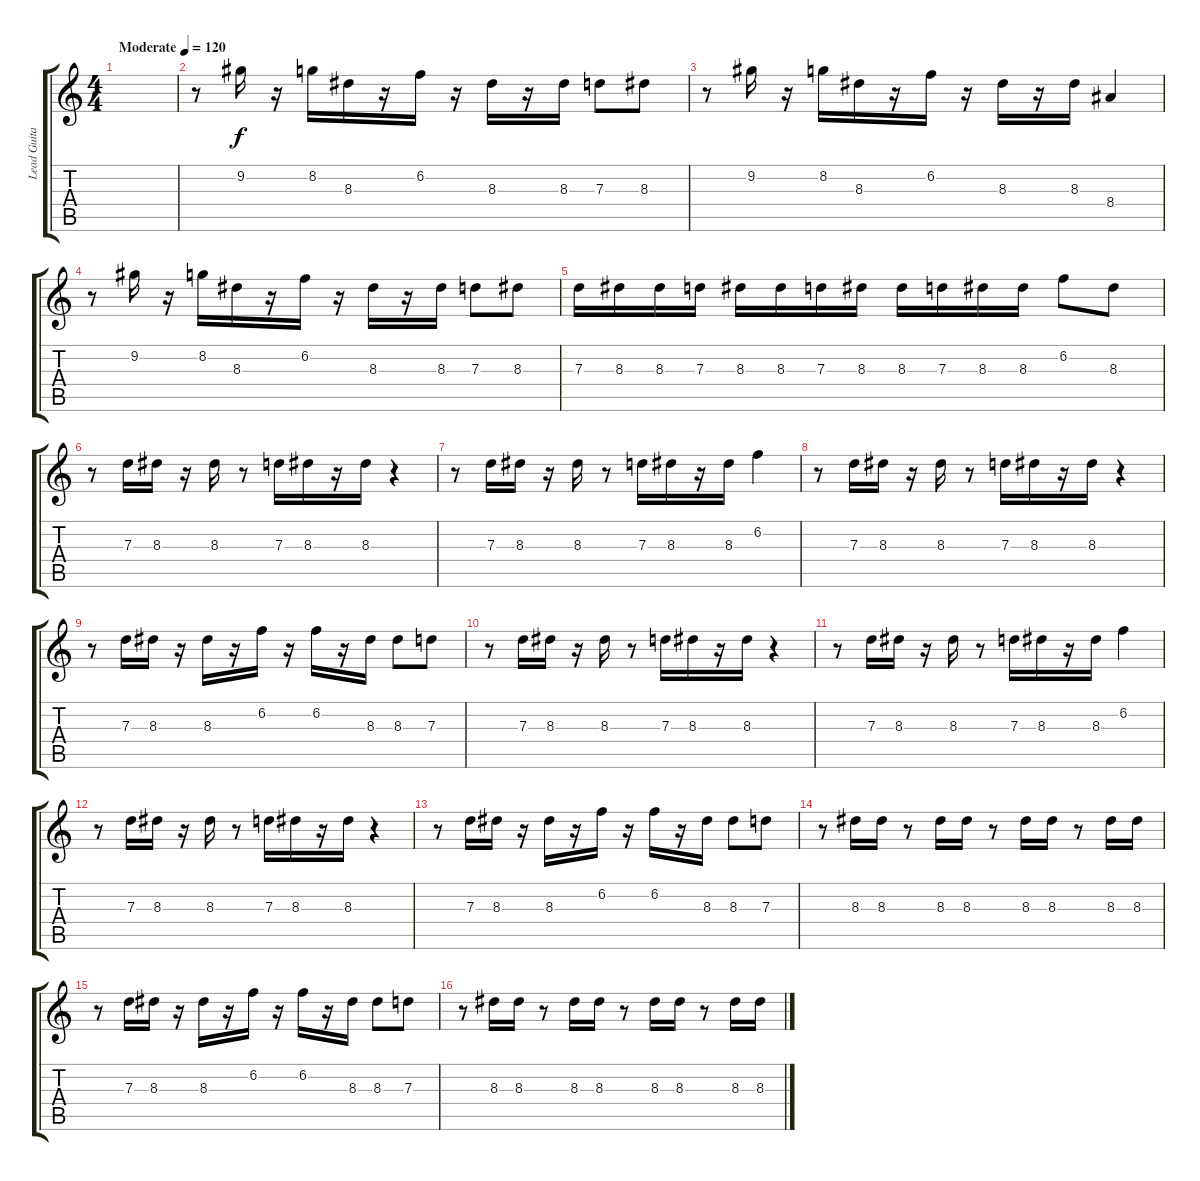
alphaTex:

\track ("Lead Guitar" "Lead Guita") {instrument distortionguitar}
\staff {score tabs}
\tuning (E4 B3 G3 D3 A2 E2) {hide}
\ts (4 4)
\tempo (120 "Moderate")
\clef g2
\ks c
|
r.8 9.2.16 r.16 8.2.16 8.3.16 r.16 6.2.16 r.16 8.3.16 r.16 8.3.16 7.3.8 8.3.8 |
r.8 9.2.16 r.16 8.2.16 8.3.16 r.16 6.2.16 r.16 8.3.16 r.16 8.3.16 8.4.4 |
r.8 9.2.16 r.16 8.2.16 8.3.16 r.16 6.2.16 r.16 8.3.16 r.16 8.3.16 7.3.8 8.3.8 |
7.3.16 8.3.16 8.3.16 7.3.16 8.3.16 8.3.16 7.3.16 8.3.16 8.3.16 7.3.16 8.3.16 8.3.16 6.2.8 8.3.8 |
r.8 7.3.16 8.3.16 r.16 8.3.16 r.8 7.3.16 8.3.16 r.16 8.3.16 r.4 |
r.8 7.3.16 8.3.16 r.16 8.3.16 r.8 7.3.16 8.3.16 r.16 8.3.16 6.2.4 |
r.8 7.3.16 8.3.16 r.16 8.3.16 r.8 7.3.16 8.3.16 r.16 8.3.16 r.4 |
r.8 7.3.16 8.3.16 r.16 8.3.16 r.16 6.2.16 r.16 6.2.16 r.16 8.3.16 8.3.8 7.3.8 |
r.8 7.3.16 8.3.16 r.16 8.3.16 r.8 7.3.16 8.3.16 r.16 8.3.16 r.4 |
r.8 7.3.16 8.3.16 r.16 8.3.16 r.8 7.3.16 8.3.16 r.16 8.3.16 6.2.4 |
r.8 7.3.16 8.3.16 r.16 8.3.16 r.8 7.3.16 8.3.16 r.16 8.3.16 r.4 |
r.8 7.3.16 8.3.16 r.16 8.3.16 r.16 6.2.16 r.16 6.2.16 r.16 8.3.16 8.3.8 7.3.8 |
r.8 8.3.16 8.3.16 r.8 8.3.16 8.3.16 r.8 8.3.16 8.3.16 r.8 8.3.16 8.3.16 |
r.8 7.3.16 8.3.16 r.16 8.3.16 r.16 6.2.16 r.16 6.2.16 r.16 8.3.16 8.3.8 7.3.8 |
r.8 8.3.16 8.3.16 r.8 8.3.16 8.3.16 r.8 8.3.16 8.3.16 r.8 8.3.16 8.3.16
